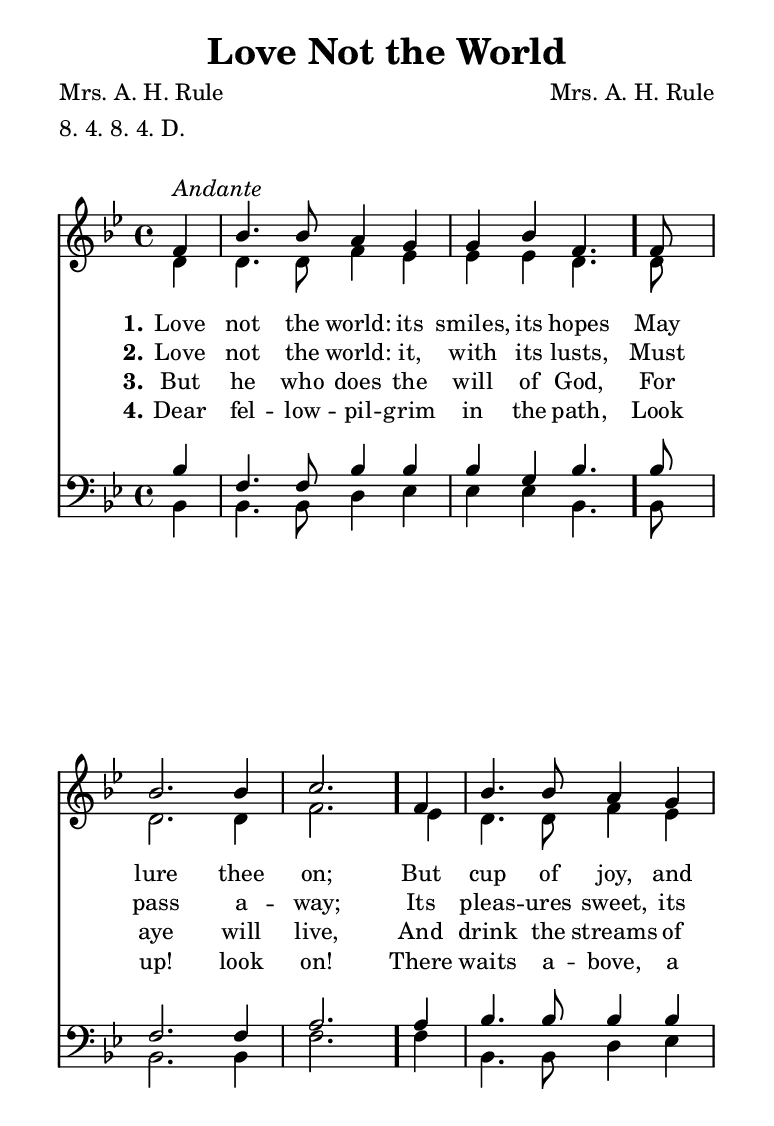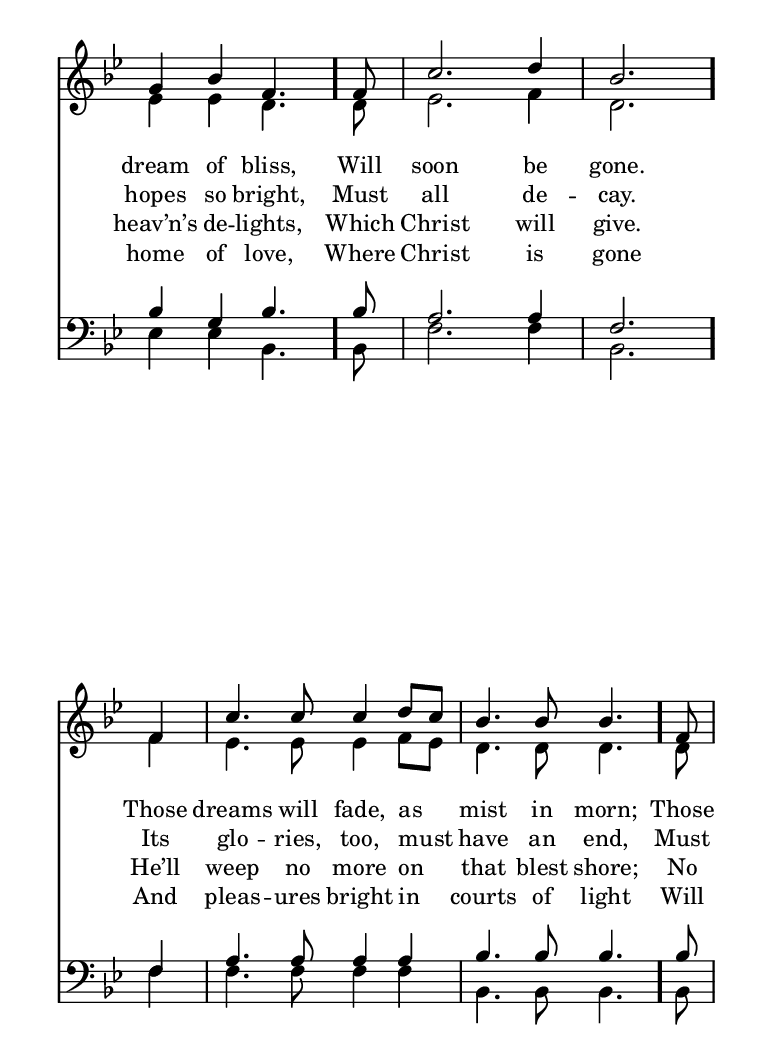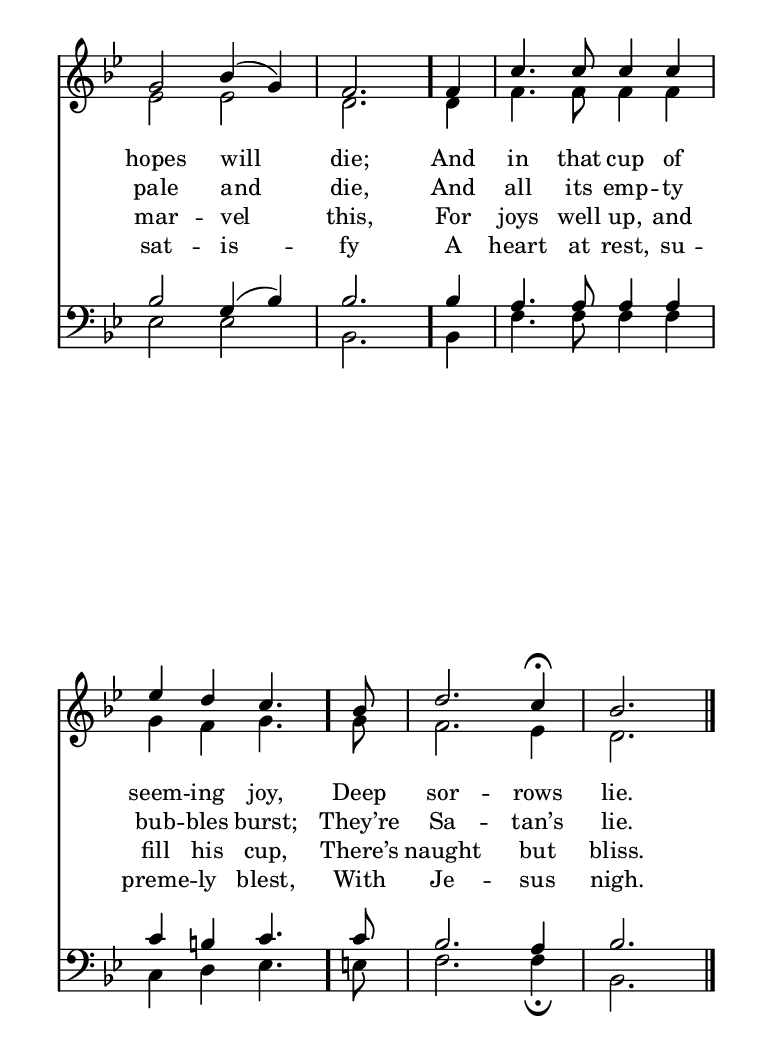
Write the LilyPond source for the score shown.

\include "common/global.ily"
\paper {
  \include "common/paper.ily"
  system-count = #(cond (is-eogsized 4) (#t #f))
}

\header{
  hymnnumber = "238"
  title = "Love Not the World"
  tunename = ""
  meter = "8. 4. 8. 4. D."
  poet = "Mrs. A. H. Rule"
  composer = "Mrs. A. H. Rule"
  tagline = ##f
}

ta = { \tempo 4=90 }
tb = { \tempo 4=45 }

global = {
  \include "common/overrides.ily"
  \override Staff.TimeSignature.style = #'()
  \time 4/4
  \override Score.MetronomeMark.transparent = ##t % hide all fermata changes too
  \ta
  \key bes \major
  \partial 4
  \autoBeamOff
}

patternA = { \ta c4 | c4. c8 c4 c4 | c4 c4 c4. }
patternB = { \ta c8 | c2. c4 | c2. }
patternC = { \ta c4 | c4. c8 c4 c8[ c] | c4. c8 c4. }
patternD = { \ta c4 | c4. c8 c4 c4 | c4. c8 c4. }
patternE = { \ta c8 | c2. \tb c4 \ta | c2. }

notesSoprano = {
\global
\relative c' {

  \changePitch \patternA { f^\markup{\italic Andante} | bes bes a g | g bes f }
  \changePitch \patternB { f | bes bes c } \eogbreak
  \changePitch \patternA { f, | bes bes a g | g bes f }
  \changePitch \patternB { f | c' d | bes } \eogbreak
  \changePitch \patternC { f | c' c c d c | bes bes bes }
  f8 | g2 bes4( g) | f2. \eogbreak
  \changePitch \patternA { f | c' c c c | ees d c }
  \changePitch \patternE { bes | d c\fermata | bes }

  \bar "|."

}
}

notesAlto = {
\global
\relative e' {

  \changePitch \patternA { d | d d f ees | ees ees d }
  \changePitch \patternB { d | d d | f }
  \changePitch \patternA { ees | d d f ees | ees ees d }
  \changePitch \patternB { d | ees f | d }
  \changePitch \patternC { f | ees ees ees f ees | d d d }
  d8 | ees2 ees | d2.
  \changePitch \patternA { d | f f f f | g f g }
  \changePitch \patternE { g | f ees | d }

}
}

notesTenor = {
\global
\relative a {

  \changePitch \patternA { bes | f f bes bes | bes g bes }
  \changePitch \patternB { bes | f f | a }
  \changePitch \patternA { a | bes bes bes bes | bes g bes }
  \changePitch \patternB { bes | a a | f }
  \changePitch \patternD { f | a a a a | bes bes bes }
  bes8 | bes2 g4( bes) | bes2.
  \changePitch \patternA { bes | a a a a | c b c }
  \changePitch \patternE { c | bes a | bes }

}
}

notesBass = {
\global
\relative f, {

  \changePitch \patternA { bes | bes bes d ees | ees ees bes }
  \changePitch \patternB { bes | bes bes | f' }
  \changePitch \patternA { f | bes, bes d ees | ees ees bes }
  \changePitch \patternB { bes | f' f | bes, }
  \changePitch \patternD { f' | f f f f | bes, bes bes }
  bes8 | ees2 ees | bes2.
  \changePitch \patternA { bes | f' f f f | c d ees }
  \changePitch \patternE { e | f f\fermata | bes, }

}
}

wordsA = \lyricmode {
\set stanza = "1."

Love not the world: its smiles, its hopes \bar "."
May lure thee on; \bar "."
But cup of joy, and dream of bliss, \bar "."
Will soon be gone. \bar "."
Those dreams will fade, as mist in morn; \bar "."
Those hopes will die; \bar "."
And in that cup of seem -- ing joy, \bar "."
Deep sor -- rows lie. \bar "."

}

wordsB = \lyricmode {
\set stanza = "2."

Love not the world: it, with its lusts,
Must pass a -- way;
Its pleas -- ures sweet, its hopes so bright,
Must all de -- cay.
Its glo -- ries, too, must have an end,
Must pale and die,
And all its emp -- ty bub -- bles burst;
They’re Sa -- tan’s lie.

}

wordsC = \lyricmode {
\set stanza = "3."

But he who does the will of God,
For aye will live,
And drink the streams of heav’n’s de -- lights,
Which Christ will give.
He’ll weep no more on that blest shore;
No mar -- vel this,
For joys well up, and fill his cup,
There’s naught but bliss.

}

wordsD = \lyricmode {
\set stanza = "4."

Dear fel -- low -- pil -- grim in the path,
Look up! look on!
There waits a -- bove, a home of love,
Where Christ is gone
And pleas -- ures bright in courts of light
Will sat -- is -- fy
A heart at rest, su -- preme -- ly blest,
With Je -- sus nigh.

}

\score {
  \context ChoirStaff <<
    \context Staff = upper <<
      \set ChoirStaff.systemStartDelimiter = #'SystemStartBar
      \context Voice  = sopranos { \voiceOne << \notesSoprano >> }
      \context Voice  = altos { \voiceTwo << \notesAlto >> }
      \context Lyrics = one   \lyricsto sopranos \wordsA
      \context Lyrics = two   \lyricsto sopranos \wordsB
      \context Lyrics = three \lyricsto sopranos \wordsC
      \context Lyrics = four  \lyricsto sopranos \wordsD
    >>
    \context Staff = men <<
      \clef bass
      \context Voice  = tenors { \voiceOne << \notesTenor >> }
      \context Voice  = basses { \voiceTwo << \notesBass >> }
    >>
  >>
  \layout {
    \include "common/layout.ily"
  }
  \midi{
    \include "common/midi.ily"
  }
}

\version "2.18.2"  % necessary for upgrading to future LilyPond versions.

% vi:set et ts=2 sw=2 ai nocindent syntax=lilypond:
